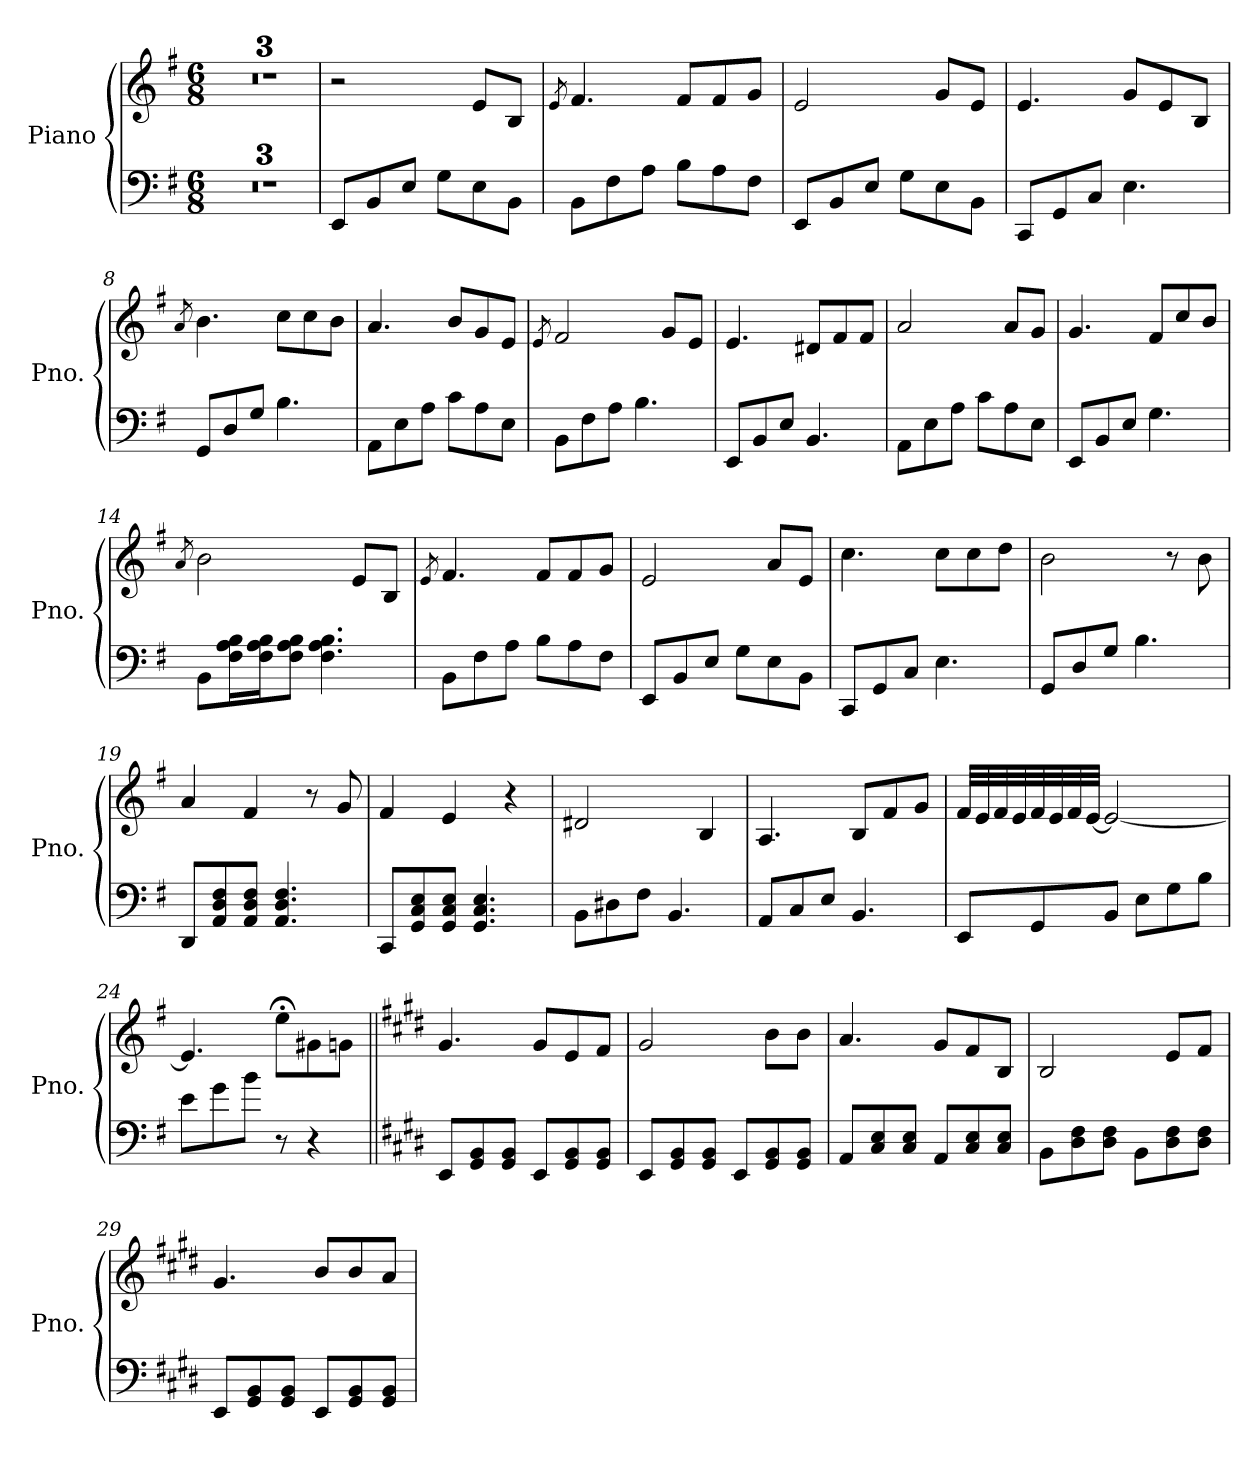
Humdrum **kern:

**kern	**kern
*part1	*part1
*staff2	*staff1
*I"Piano	*
*I'Pno.	*
*clefF4	*clefG2
*k[f#]	*k[f#]
*M6/8	*M6/8
*MM70	*MM70
=1	=1
2.r	2.r
=2	=2
2.r	2.r
=3	=3
2.r	2.r
=4	=4
8EE/L	2r
8BB/	.
8E/J	.
8G\L	.
8E\	8e/L
8BB\J	8B/J
=5	=5
.	8qe/
8BB\L	4.f#/
8F#\	.
8A\J	.
8B\L	8f#/L
8A\	8f#/
8F#\J	8g/J
!!LO:LB:g=z
=6	=6
8EE/L	2e/
8BB/	.
8E/J	.
8G\L	.
8E\	8g/L
8BB\J	8e/J
=7	=7
8CC/L	4.e/
8GG/	.
8C/J	.
4.E\	8g/L
.	8e/
.	8B/J
=8	=8
.	8qa/
8GG/L	4.b\
8D/	.
8G/J	.
4.B\	8cc\L
.	8cc\
.	8b\J
=9	=9
8AA\L	4.a/
8E\	.
8A\J	.
8c\L	8b/L
8A\	8g/
8E\J	8e/J
=10	=10
.	8qe/
8BB\L	2f#/
8F#\	.
8A\J	.
4.B\	.
.	8g/L
.	8e/J
!!LO:LB:g=z
=11	=11
8EE/L	4.e/
8BB/	.
8E/J	.
4.BB/	8d#X/L
.	8f#/
.	8f#/J
=12	=12
8AA\L	2a/
8E\	.
8A\J	.
8c\L	.
8A\	8a/L
8E\J	8g/J
=13	=13
8EE/L	4.g/
8BB/	.
8E/J	.
4.G\	8f#/L
.	8cc/
.	8b/J
=14	=14
.	8qa/
8BB\L	2b\
16F#\ 16A\ 16B\L	.
16F#\ 16A\ 16B\J	.
8F#\ 8A\ 8B\J	.
4.F#\ 4.A\ 4.B\	.
.	8e/L
.	8B/J
=15	=15
.	8qe/
8BB\L	4.f#/
8F#\	.
8A\J	.
8B\L	8f#/L
8A\	8f#/
8F#\J	8g/J
!!LO:LB:g=z
=16	=16
8EE/L	2e/
8BB/	.
8E/J	.
8G\L	.
8E\	8a/L
8BB\J	8e/J
=17	=17
8CC/L	4.cc\
8GG/	.
8C/J	.
4.E\	8cc\L
.	8cc\
.	8dd\J
=18	=18
8GG/L	2b\
8D/	.
8G/J	.
4.B\	.
.	8r
.	8b\
=19	=19
8DD/L	4a/
8AA/ 8D/ 8F#/	.
8AA/ 8D/ 8F#/J	4f#/
4.AA/ 4.D/ 4.F#/	.
.	8r
.	8g/
=20	=20
8CC/L	4f#/
8GG/ 8C/ 8E/	.
8GG/ 8C/ 8E/J	4e/
4.GG/ 4.C/ 4.E/	.
.	4r
!!LO:LB:g=z
=21	=21
8BB\L	2d#X/
8D#X\	.
8F#\J	.
4.BB/	.
.	4B/
=22	=22
8AA/L	4.A/
8C/	.
8E/J	.
4.BB/	8B/L
.	8f#/
.	8g/J
=23	=23
8EE/L	32f#/LLL
.	32e/
.	32f#/
.	32e/
8GG/	32f#/
.	32e/
.	32f#/
.	[32e/JJJ
8BB/J	2e/_
8E\L	.
8G\	.
8B\J	.
=24	=24
8e\L	4.e/]
8g\	.
8b\J	.
8r	8ee;<\L
4r	8g#X\
.	8gn\J
=25||	=25||
*k[f#c#g#d#]	*k[f#c#g#d#]
8EE/L	4.g#/
8GG#/ 8BB/	.
8GG#/ 8BB/J	.
8EE/L	8g#/L
8GG#/ 8BB/	8e/
8GG#/ 8BB/J	8f#/J
!!LO:LB:g=z
=26	=26
8EE/L	2g#/
8GG#/ 8BB/	.
8GG#/ 8BB/J	.
8EE/L	.
8GG#/ 8BB/	8b\L
8GG#/ 8BB/J	8b\J
=27	=27
8AA/L	4.a/
8C#/ 8E/	.
8C#/ 8E/J	.
8AA/L	8g#/L
8C#/ 8E/	8f#/
8C#/ 8E/J	8B/J
=28	=28
8BB\L	2B/
8D#\ 8F#\	.
8D#\ 8F#\J	.
8BB\L	.
8D#\ 8F#\	8e/L
8D#\ 8F#\J	8f#/J
=29	=29
8EE/L	4.g#/
8GG#/ 8BB/	.
8GG#/ 8BB/J	.
8EE/L	8b/L
8GG#/ 8BB/	8b/
8GG#/ 8BB/J	8a/J
=	=
*-	*-
